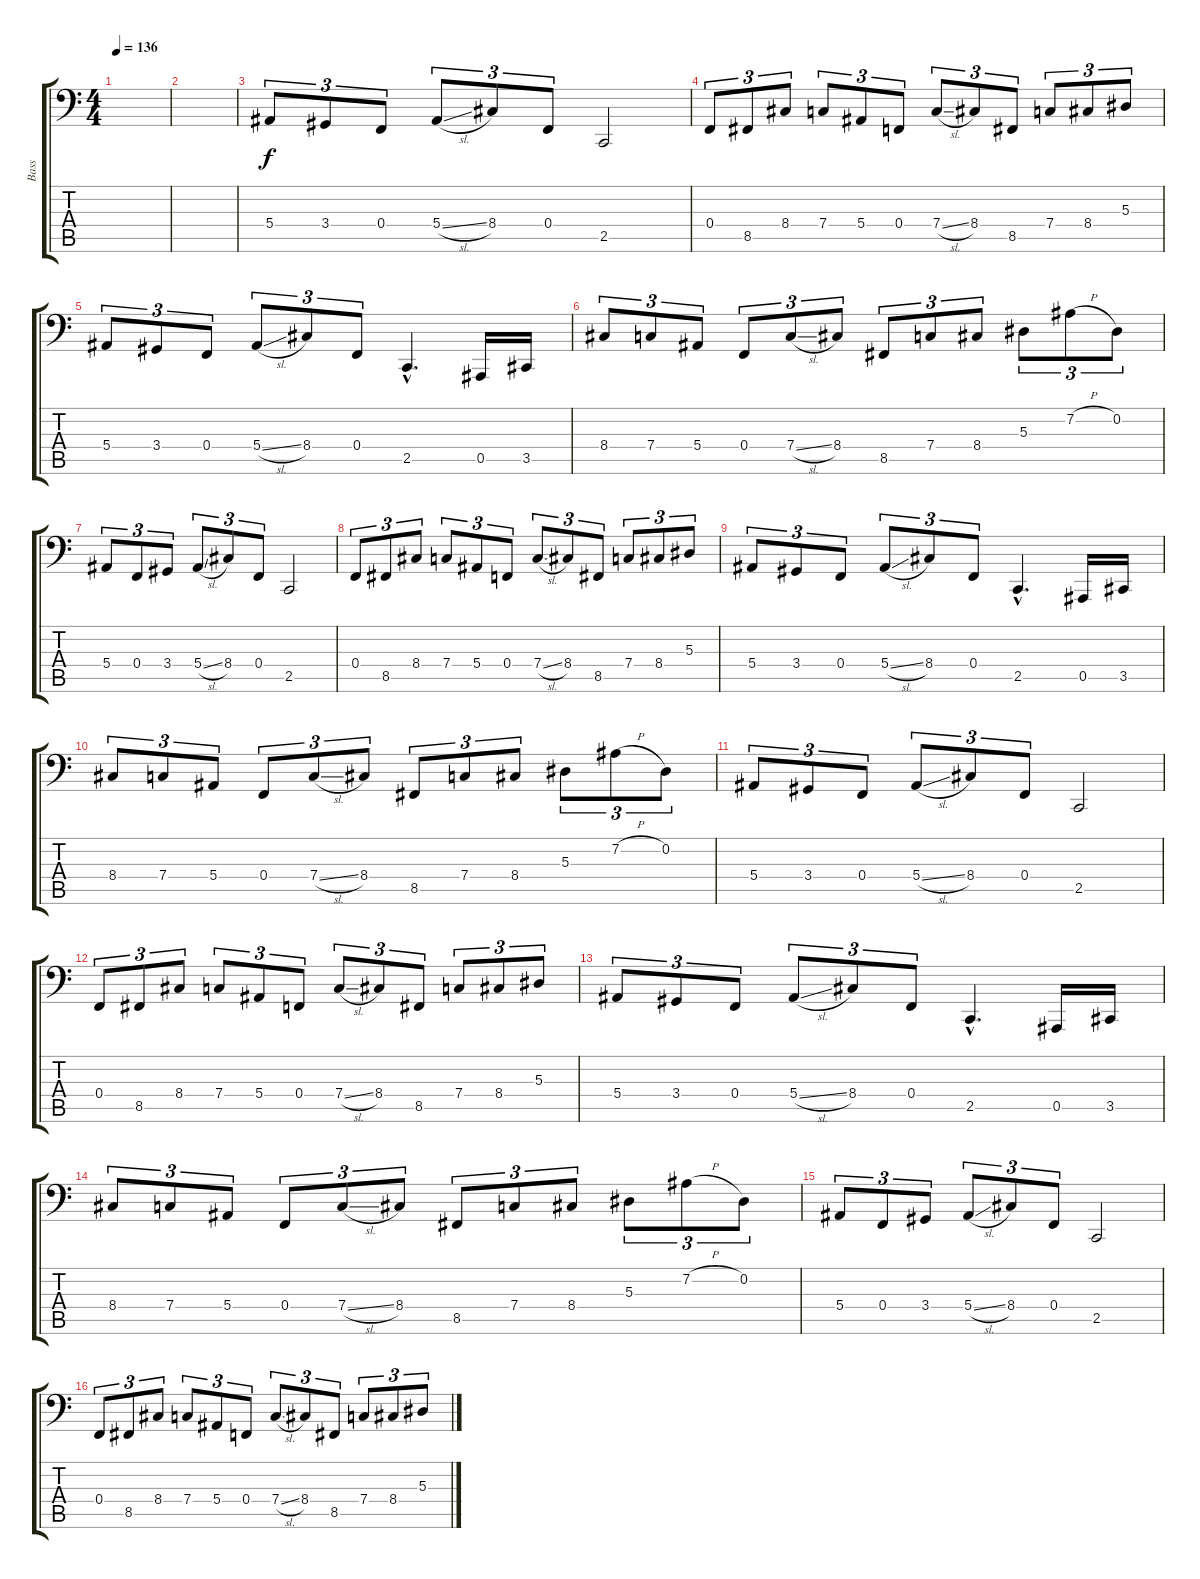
\track ("Bass" "Bass") {instrument electricbassfinger}
\staff {score tabs}
\tuning (F2 Eb2 Bb1 F1 Bb0 F0) {hide}
\ts (4 4)
\tempo 136
\clef f4
\ks c
|
|
5.4.8{tu (3 2)} 3.4.8{tu (3 2)} 0.4.8{tu (3 2)} 5.4{sl}.8{tu (3 2)} 8.4.8{tu (3 2)} 0.4.8{tu (3 2)} 2.5.2 |
0.4.8{tu (3 2)} 8.5.8{tu (3 2)} 8.4.8{tu (3 2)} 7.4.8{tu (3 2)} 5.4.8{tu (3 2)} 0.4.8{tu (3 2)} 7.4{sl}.8{tu (3 2)} 8.4.8{tu (3 2)} 8.5.8{tu (3 2)} 7.4.8{tu (3 2)} 8.4.8{tu (3 2)} 5.3.8{tu (3 2)} |
5.4.8{tu (3 2)} 3.4.8{tu (3 2)} 0.4.8{tu (3 2)} 5.4{sl}.8{tu (3 2)} 8.4.8{tu (3 2)} 0.4.8{tu (3 2)} 2.5{hac}.4{d} 0.5.16 3.5.16 |
8.4.8{tu (3 2)} 7.4.8{tu (3 2)} 5.4.8{tu (3 2)} 0.4.8{tu (3 2)} 7.4{sl}.8{tu (3 2)} 8.4.8{tu (3 2)} 8.5.8{tu (3 2)} 7.4.8{tu (3 2)} 8.4.8{tu (3 2)} 5.3.8{tu (3 2)} 7.2{h}.8{tu (3 2)} 0.2.8{tu (3 2)} |
5.4.8{tu (3 2)} 0.4.8{tu (3 2)} 3.4.8{tu (3 2)} 5.4{sl}.8{tu (3 2)} 8.4.8{tu (3 2)} 0.4.8{tu (3 2)} 2.5.2 |
0.4.8{tu (3 2)} 8.5.8{tu (3 2)} 8.4.8{tu (3 2)} 7.4.8{tu (3 2)} 5.4.8{tu (3 2)} 0.4.8{tu (3 2)} 7.4{sl}.8{tu (3 2)} 8.4.8{tu (3 2)} 8.5.8{tu (3 2)} 7.4.8{tu (3 2)} 8.4.8{tu (3 2)} 5.3.8{tu (3 2)} |
5.4.8{tu (3 2)} 3.4.8{tu (3 2)} 0.4.8{tu (3 2)} 5.4{sl}.8{tu (3 2)} 8.4.8{tu (3 2)} 0.4.8{tu (3 2)} 2.5{hac}.4{d} 0.5.16 3.5.16 |
8.4.8{tu (3 2)} 7.4.8{tu (3 2)} 5.4.8{tu (3 2)} 0.4.8{tu (3 2)} 7.4{sl}.8{tu (3 2)} 8.4.8{tu (3 2)} 8.5.8{tu (3 2)} 7.4.8{tu (3 2)} 8.4.8{tu (3 2)} 5.3.8{tu (3 2)} 7.2{h}.8{tu (3 2)} 0.2.8{tu (3 2)} |
5.4.8{tu (3 2)} 3.4.8{tu (3 2)} 0.4.8{tu (3 2)} 5.4{sl}.8{tu (3 2)} 8.4.8{tu (3 2)} 0.4.8{tu (3 2)} 2.5.2 |
0.4.8{tu (3 2)} 8.5.8{tu (3 2)} 8.4.8{tu (3 2)} 7.4.8{tu (3 2)} 5.4.8{tu (3 2)} 0.4.8{tu (3 2)} 7.4{sl}.8{tu (3 2)} 8.4.8{tu (3 2)} 8.5.8{tu (3 2)} 7.4.8{tu (3 2)} 8.4.8{tu (3 2)} 5.3.8{tu (3 2)} |
5.4.8{tu (3 2)} 3.4.8{tu (3 2)} 0.4.8{tu (3 2)} 5.4{sl}.8{tu (3 2)} 8.4.8{tu (3 2)} 0.4.8{tu (3 2)} 2.5{hac}.4{d} 0.5.16 3.5.16 |
8.4.8{tu (3 2)} 7.4.8{tu (3 2)} 5.4.8{tu (3 2)} 0.4.8{tu (3 2)} 7.4{sl}.8{tu (3 2)} 8.4.8{tu (3 2)} 8.5.8{tu (3 2)} 7.4.8{tu (3 2)} 8.4.8{tu (3 2)} 5.3.8{tu (3 2)} 7.2{h}.8{tu (3 2)} 0.2.8{tu (3 2)} |
5.4.8{tu (3 2)} 0.4.8{tu (3 2)} 3.4.8{tu (3 2)} 5.4{sl}.8{tu (3 2)} 8.4.8{tu (3 2)} 0.4.8{tu (3 2)} 2.5.2 |
0.4.8{tu (3 2)} 8.5.8{tu (3 2)} 8.4.8{tu (3 2)} 7.4.8{tu (3 2)} 5.4.8{tu (3 2)} 0.4.8{tu (3 2)} 7.4{sl}.8{tu (3 2)} 8.4.8{tu (3 2)} 8.5.8{tu (3 2)} 7.4.8{tu (3 2)} 8.4.8{tu (3 2)} 5.3.8{tu (3 2)}
